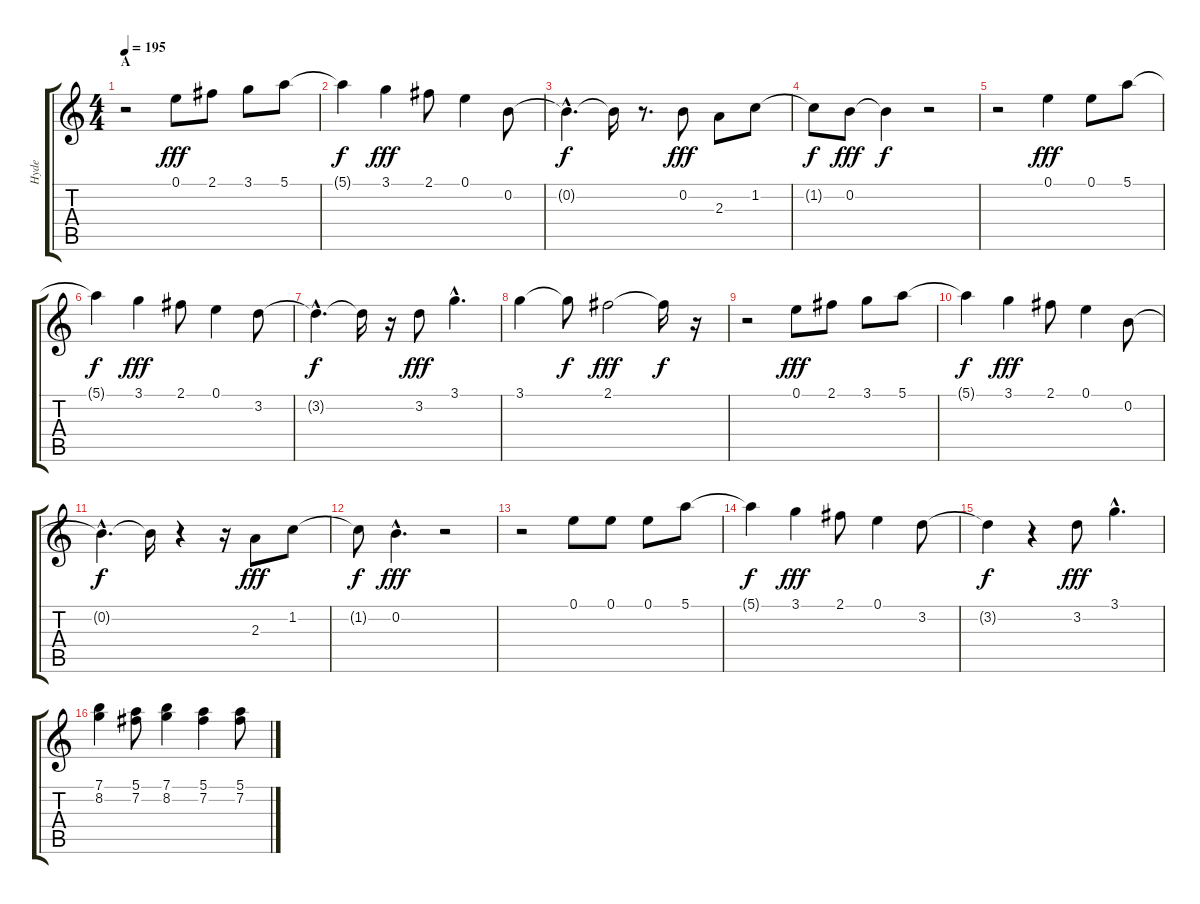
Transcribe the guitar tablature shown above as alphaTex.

\track ("Hyde" "Hyde") {instrument electricguitarjazz}
\staff {score tabs}
\tuning (E4 B3 G3 D3 A2 E2) {hide}
\ts (4 4)
\section ("" "A")
\tempo 195
\clef g2
\ks c
r.2{dy fff} 0.1.8 2.1.8 3.1.8 5.1.8 |
5.1{t}.4{dy f} 3.1.4{dy fff} 2.1.8 0.1.4 0.2.8 |
0.2{hac t}.4{d dy f} 0.2{t}.16 r.8{d} 0.2.8{dy fff} 2.3.8 1.2.8 |
1.2{t}.8{dy f} 0.2.8{dy fff} 0.2{t}.4{dy f} r.2 |
r.2 0.1.4{dy fff} 0.1.8 5.1.8 |
5.1{t}.4{dy f} 3.1.4{dy fff} 2.1.8 0.1.4 3.2.8 |
3.2{hac t}.4{d dy f} 3.2{t}.16 r.16 3.2.8{dy fff} 3.1{hac}.4{d} |
3.1.4 3.1{t}.8{dy f} 2.1.2{dy fff} 2.1{t}.16{dy f} r.16 |
r.2 0.1.8{dy fff} 2.1.8 3.1.8 5.1.8 |
5.1{t}.4{dy f} 3.1.4{dy fff} 2.1.8 0.1.4 0.2.8 |
0.2{hac t}.4{d dy f} 0.2{t}.16 r.4 r.16 2.3.8{dy fff} 1.2.8 |
1.2{t}.8{dy f} 0.2{hac}.4{d dy fff} r.2 |
r.2 0.1.8 0.1.8 0.1.8 5.1.8 |
5.1{t}.4{dy f} 3.1.4{dy fff} 2.1.8 0.1.4 3.2.8 |
3.2{t}.4{dy f} r.4 3.2.8{dy fff} 3.1{hac}.4{d} |
(7.1 8.2).4 (5.1 7.2).8 (7.1 8.2).4 (5.1 7.2).4 (5.1 7.2).8
